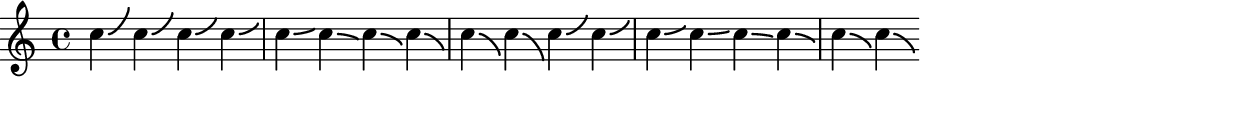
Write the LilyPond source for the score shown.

%% Generated by lilypond-book
%% Options: [exampleindent=10.16\mm,indent=0\mm,line-width=160\mm]
\include "lilypond-book-preamble.ly"


% ****************************************************************
% Start cut-&-pastable-section
% ****************************************************************



\paper {
  indent = 0\mm
  line-width = 160\mm
  % offset the left padding, also add 1mm as lilypond creates cropped
  % images with a little space on the right
  line-width = #(- line-width (* mm  3.000000) (* mm 1))
}

\layout {
  
}





% ****************************************************************
% ly snippet:
% ****************************************************************
\sourcefilename "/home/gub/NewGub/gub/target/linux-x86/src/lilypond-git.sv.gnu.org--lilypond.git-release-unstable/input/regression/bend-after.ly"
\sourcefileline 0
\version "2.19.21"

\header {

  texidoc = "Falls and doits can be created with bendAfter. They run
 to the next note, or to the next barline. Microtone bends (i.e. 
 \bendAfter #3.5) are also supported."

}

\paper {
  ragged-right = ##T
}

\relative {
  \override Score.SpacingSpanner.shortest-duration-space = #3.0
  c''4-\bendAfter #+5
  c4-\bendAfter #+4
  c4-\bendAfter #+3
  c4-\bendAfter #+2
  c4-\bendAfter #+1
  c4-\bendAfter #-1
  c4-\bendAfter #-2
  c4-\bendAfter #-3
  c4-\bendAfter #-4
  c4-\bendAfter #-5
  c4-\bendAfter #3.5
  c4-\bendAfter #2.5
  c4-\bendAfter #1.5
  c4-\bendAfter #0.5
  c4-\bendAfter #-0.5
  c4-\bendAfter #-1.5
  c4-\bendAfter #-2.5
  c4-\bendAfter #-3.5
}



% ****************************************************************
% end ly snippet
% ****************************************************************
